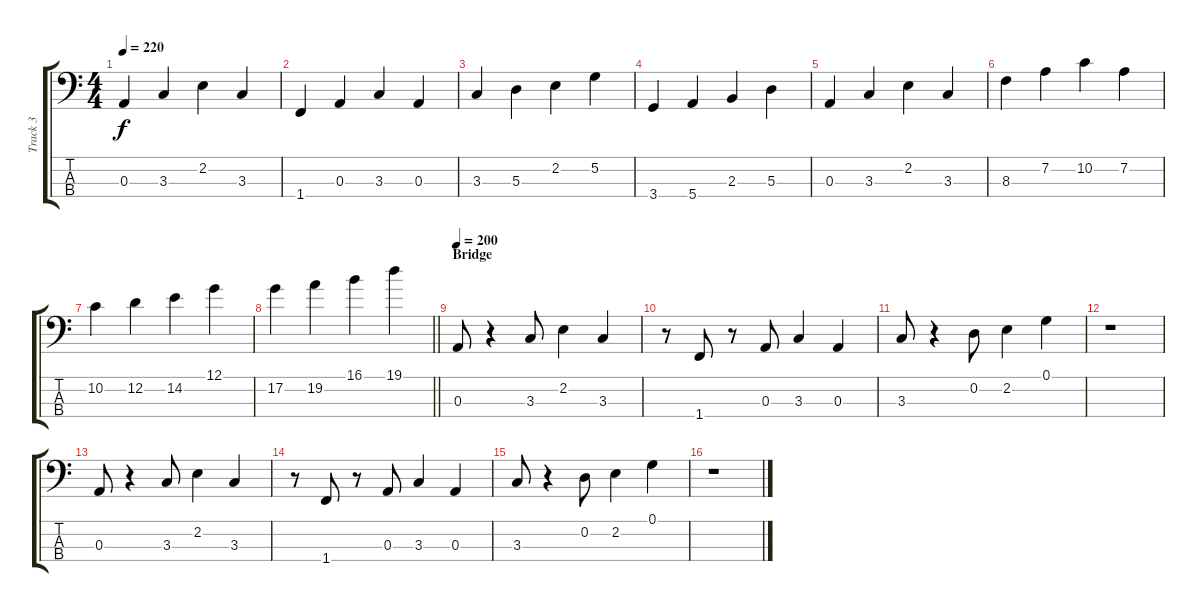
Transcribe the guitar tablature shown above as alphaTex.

\track ("Track 3" "Track 3") {instrument electricbassfinger}
\staff {score tabs}
\tuning (G2 D2 A1 E1) {hide}
\ts (4 4)
\tempo 220
\clef f4
\ks c
0.3.4{dy f} 3.3.4 2.2.4 3.3.4 |
1.4.4 0.3.4 3.3.4 0.3.4 |
3.3.4 5.3.4 2.2.4 5.2.4 |
3.4.4 5.4.4 2.3.4 5.3.4 |
0.3.4 3.3.4 2.2.4 3.3.4 |
8.3.4 7.2.4 10.2.4 7.2.4 |
10.2.4 12.2.4 14.2.4 12.1.4 |
\barLineRight lightlight
17.2.4 19.2.4 16.1.4 19.1.4 |
\section ("" "Bridge")
\tempo 200
0.3.8 r.4 3.3.8 2.2.4 3.3.4 |
r.8 1.4.8 r.8 0.3.8 3.3.4 0.3.4 |
3.3.8 r.4 0.2.8 2.2.4 0.1.4 |
r.1 |
0.3.8 r.4 3.3.8 2.2.4 3.3.4 |
r.8 1.4.8 r.8 0.3.8 3.3.4 0.3.4 |
3.3.8 r.4 0.2.8 2.2.4 0.1.4 |
r.1
